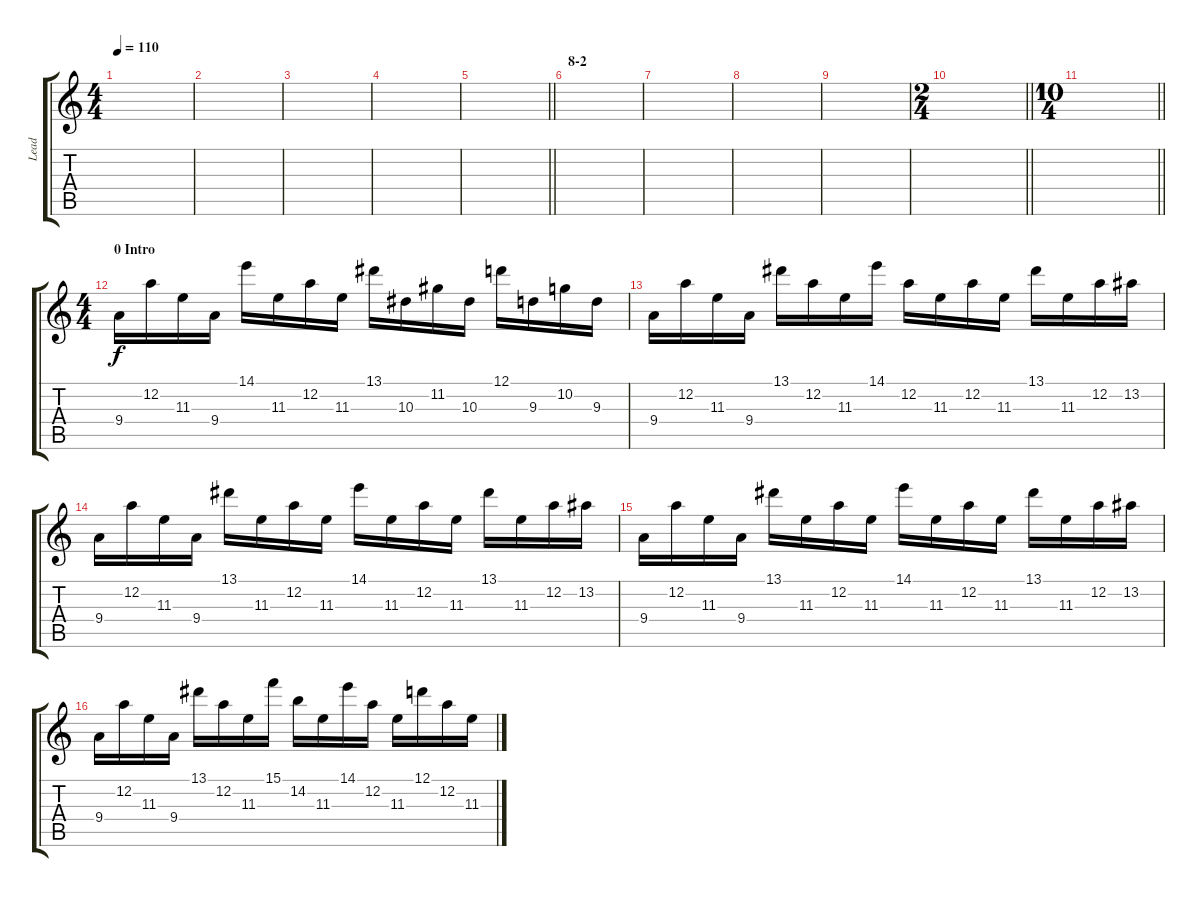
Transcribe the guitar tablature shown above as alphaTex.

\track ("Lead" "Lead") {instrument overdrivenguitar}
\staff {score tabs}
\tuning (D4 A3 F3 C3 G2 D2) {hide}
\ts (4 4)
\tempo 110
\clef g2
\ks c
|
|
|
|
\barLineRight lightlight
|
\section ("" "8-2")
|
|
|
|
\ts (2 4)
\barLineRight lightlight
|
\ts (10 4)
\barLineRight lightlight
|
\ts (4 4)
\section ("" "0 Intro")
9.4.16{balance 8} 12.2.16 11.3.16 9.4.16 14.1.16 11.3.16 12.2.16 11.3.16 13.1.16 10.3.16 11.2.16 10.3.16 12.1.16 9.3.16 10.2.16 9.3.16 |
9.4.16 12.2.16 11.3.16 9.4.16 13.1.16 12.2.16 11.3.16 14.1.16 12.2.16 11.3.16 12.2.16 11.3.16 13.1.16 11.3.16 12.2.16 13.2.16 |
9.4.16 12.2.16 11.3.16 9.4.16 13.1.16 11.3.16 12.2.16 11.3.16 14.1.16 11.3.16 12.2.16 11.3.16 13.1.16 11.3.16 12.2.16 13.2.16 |
9.4.16 12.2.16 11.3.16 9.4.16 13.1.16 11.3.16 12.2.16 11.3.16 14.1.16 11.3.16 12.2.16 11.3.16 13.1.16 11.3.16 12.2.16 13.2.16 |
9.4.16 12.2.16 11.3.16 9.4.16 13.1.16 12.2.16 11.3.16 15.1.16 14.2.16 11.3.16 14.1.16 12.2.16 11.3.16 12.1.16 12.2.16 11.3.16
